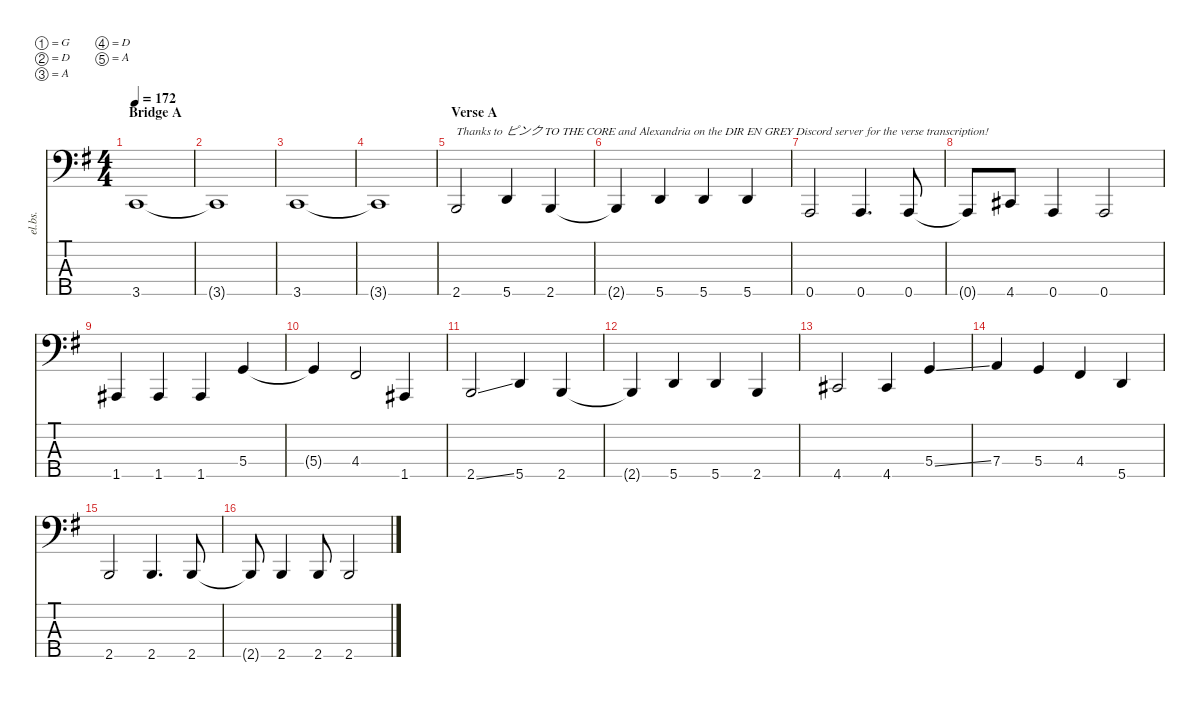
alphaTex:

\defaultSystemsLayout 4
\hideDynamics
\bracketExtendMode nobrackets
\otherSystemsTrackNameOrientation horizontal
\track ("Toshiya" "el.bs.") {instrument electricbassfinger}
\staff {score tabs}
\tuning (G2 D2 A1 D1 A0)
\ts (4 4)
\section ("" "Bridge A")
\tempo 172
\clef f4
\ks eminor
3.5{acc forcenatural}.1{dy mf beam Up} |
3.5{t acc forcenatural}.1{beam Up} |
3.5{acc forcenatural}.1{beam Up} |
3.5{t acc forcenatural}.1{beam Up} |
\section ("" "Verse A")
2.5{acc forcenatural}.2{txt "Thanks to ピンク TO THE CORE and Alexandria on the DIR EN GREY Discord server for the verse transcription!\n" beam Up} 5.5{acc forcenatural}.4{beam Up} 2.5{acc forcenatural}.4{beam Up} |
2.5{t acc forcenatural}.4{beam Up} 5.5{acc forcenatural}.4{beam Up} 5.5{acc forcenatural}.4{beam Up} 5.5{acc forcenatural}.4{beam Up} |
0.5{acc forcenatural}.2{beam Up} 0.5{acc forcenatural}.4{d beam Up} 0.5{acc forcenatural}.8{beam Up} |
0.5{t acc forcenatural}.8{beam Up} 4.5{acc #}.8{beam Up} 0.5{acc forcenatural}.4{beam Up} 0.5{acc forcenatural}.2{beam Up} |
1.5{acc #}.4{beam Up} 1.5{acc #}.4{beam Up} 1.5{acc #}.4{beam Up} 5.4{acc forcenatural}.4{beam Up} |
5.4{t acc forcenatural}.4{beam Up} 4.4{acc #}.2{beam Up} 1.5{acc #}.4{beam Up} |
2.5{ss acc forcenatural}.2{beam Up} 5.5{acc forcenatural}.4{beam Up} 2.5{acc forcenatural}.4{beam Up} |
2.5{t acc forcenatural}.4{beam Up} 5.5{acc forcenatural}.4{beam Up} 5.5{acc forcenatural}.4{beam Up} 2.5{acc forcenatural}.4{beam Up} |
4.5{acc #}.2{beam Up} 4.5{acc #}.4{beam Up} 5.4{ss acc forcenatural}.4{beam Up} |
7.4{acc forcenatural}.4{beam Up} 5.4{acc forcenatural}.4{beam Up} 4.4{acc #}.4{beam Up} 5.5{acc forcenatural}.4{beam Up} |
2.5{acc forcenatural}.2{beam Up} 2.5{acc forcenatural}.4{d beam Up} 2.5{acc forcenatural}.8{beam Up} |
2.5{t acc forcenatural}.8{beam Up} 2.5{acc forcenatural}.4{beam Up} 2.5{acc forcenatural}.8{beam Up} 2.5{acc forcenatural}.2{beam Up}
